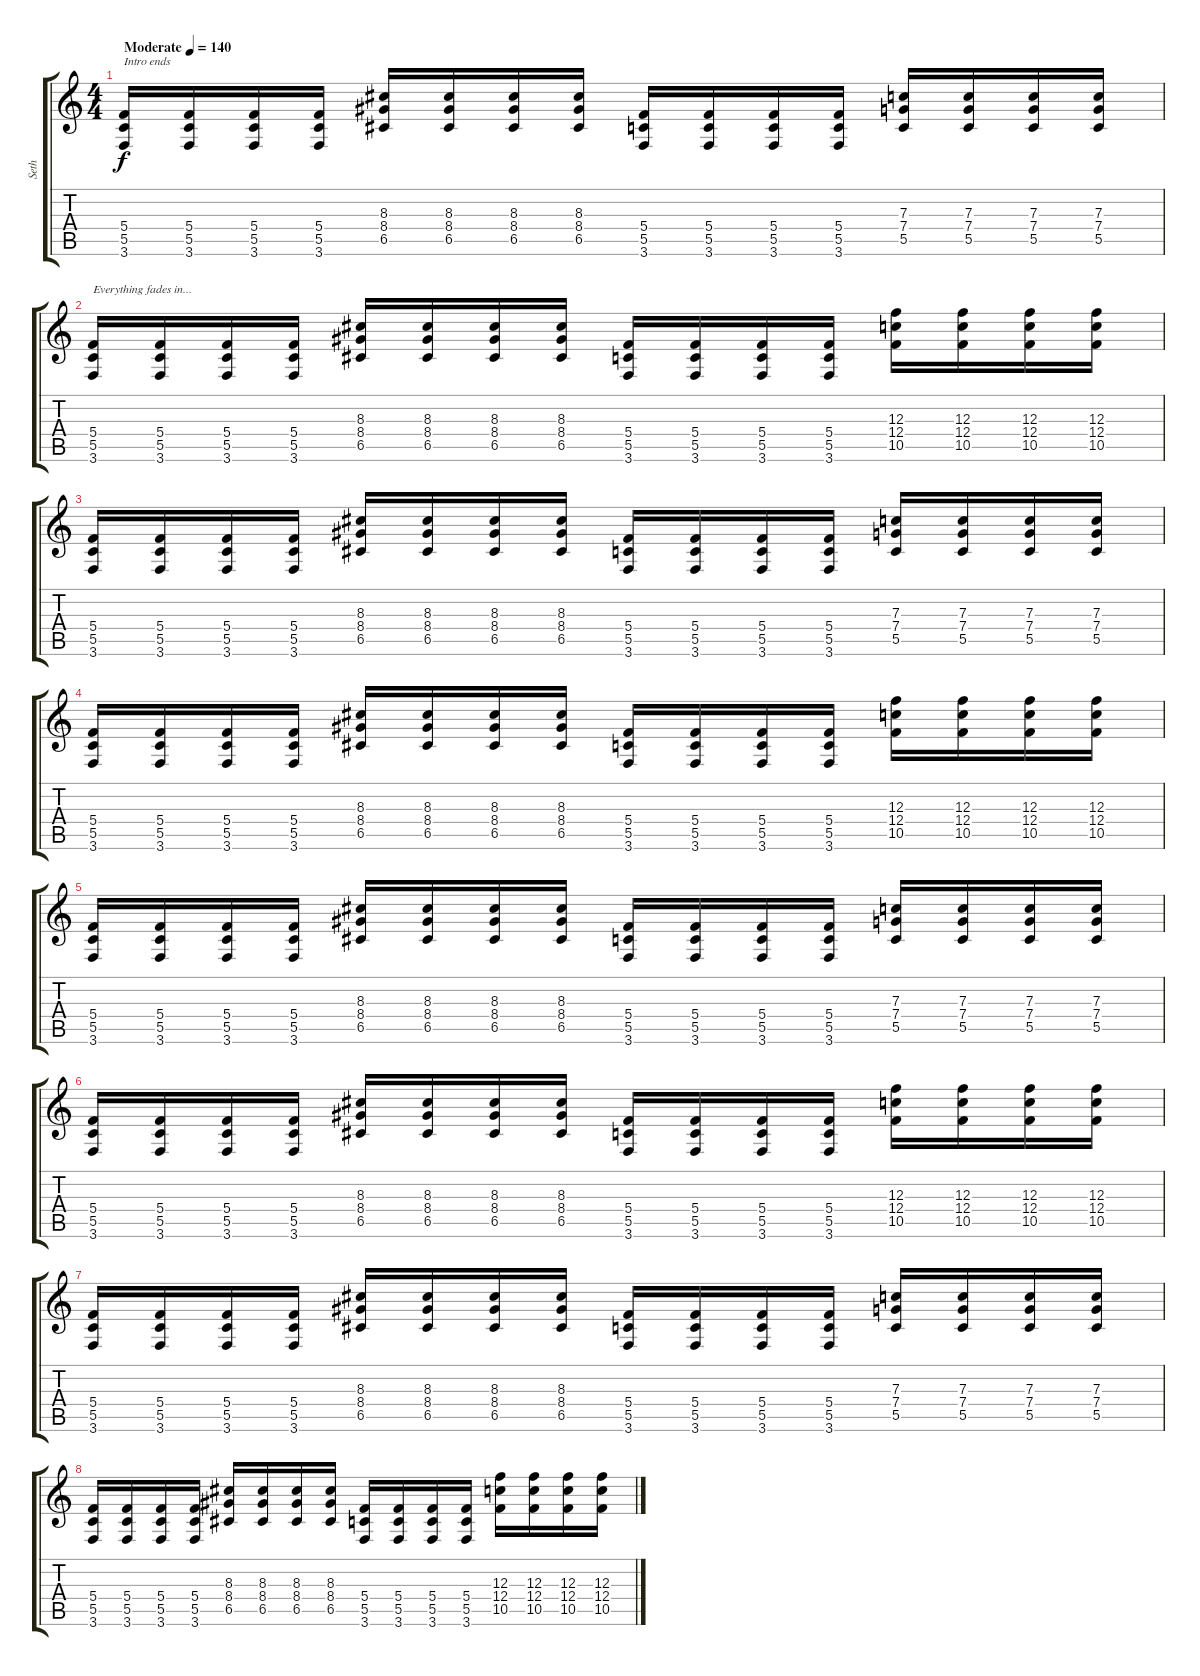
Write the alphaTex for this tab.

\track ("Seth" "Seth") {instrument distortionguitar}
\staff {score tabs}
\tuning (D4 A3 F3 C3 G2 D2) {hide}
\ts (4 4)
\tempo (140 "Moderate")
\clef g2
\ks c
(5.4 5.5 3.6).16{txt "Intro ends" dy f volume 7 instrument distortionguitar} (5.4 5.5 3.6).16 (5.4 5.5 3.6).16 (5.4 5.5 3.6).16 (8.3 8.4 6.5).16 (8.3 8.4 6.5).16 (8.3 8.4 6.5).16 (8.3 8.4 6.5).16 (5.4 5.5 3.6).16 (5.4 5.5 3.6).16 (5.4 5.5 3.6).16 (5.4 5.5 3.6).16 (7.3 7.4 5.5).16 (7.3 7.4 5.5).16 (7.3 7.4 5.5).16 (7.3 7.4 5.5).16 |
(5.4 5.5 3.6).16{txt "Everything fades in..."} (5.4 5.5 3.6).16 (5.4 5.5 3.6).16 (5.4 5.5 3.6).16 (8.3 8.4 6.5).16 (8.3 8.4 6.5).16 (8.3 8.4 6.5).16 (8.3 8.4 6.5).16 (5.4 5.5 3.6).16 (5.4 5.5 3.6).16 (5.4 5.5 3.6).16 (5.4 5.5 3.6).16 (12.3 12.4 10.5).16 (12.3 12.4 10.5).16 (12.3 12.4 10.5).16 (12.3 12.4 10.5).16 |
(5.4 5.5 3.6).16{volume 9} (5.4 5.5 3.6).16 (5.4 5.5 3.6).16 (5.4 5.5 3.6).16 (8.3 8.4 6.5).16 (8.3 8.4 6.5).16 (8.3 8.4 6.5).16 (8.3 8.4 6.5).16 (5.4 5.5 3.6).16 (5.4 5.5 3.6).16 (5.4 5.5 3.6).16 (5.4 5.5 3.6).16 (7.3 7.4 5.5).16 (7.3 7.4 5.5).16 (7.3 7.4 5.5).16 (7.3 7.4 5.5).16 |
(5.4 5.5 3.6).16 (5.4 5.5 3.6).16 (5.4 5.5 3.6).16 (5.4 5.5 3.6).16 (8.3 8.4 6.5).16 (8.3 8.4 6.5).16 (8.3 8.4 6.5).16 (8.3 8.4 6.5).16 (5.4 5.5 3.6).16 (5.4 5.5 3.6).16 (5.4 5.5 3.6).16 (5.4 5.5 3.6).16 (12.3 12.4 10.5).16 (12.3 12.4 10.5).16 (12.3 12.4 10.5).16 (12.3 12.4 10.5).16 |
(5.4 5.5 3.6).16{volume 11} (5.4 5.5 3.6).16 (5.4 5.5 3.6).16 (5.4 5.5 3.6).16 (8.3 8.4 6.5).16 (8.3 8.4 6.5).16 (8.3 8.4 6.5).16 (8.3 8.4 6.5).16 (5.4 5.5 3.6).16 (5.4 5.5 3.6).16 (5.4 5.5 3.6).16 (5.4 5.5 3.6).16 (7.3 7.4 5.5).16 (7.3 7.4 5.5).16 (7.3 7.4 5.5).16 (7.3 7.4 5.5).16 |
(5.4 5.5 3.6).16 (5.4 5.5 3.6).16 (5.4 5.5 3.6).16 (5.4 5.5 3.6).16 (8.3 8.4 6.5).16 (8.3 8.4 6.5).16 (8.3 8.4 6.5).16 (8.3 8.4 6.5).16 (5.4 5.5 3.6).16 (5.4 5.5 3.6).16 (5.4 5.5 3.6).16 (5.4 5.5 3.6).16 (12.3 12.4 10.5).16 (12.3 12.4 10.5).16 (12.3 12.4 10.5).16 (12.3 12.4 10.5).16 |
(5.4 5.5 3.6).16{volume 13} (5.4 5.5 3.6).16 (5.4 5.5 3.6).16 (5.4 5.5 3.6).16 (8.3 8.4 6.5).16 (8.3 8.4 6.5).16 (8.3 8.4 6.5).16 (8.3 8.4 6.5).16 (5.4 5.5 3.6).16 (5.4 5.5 3.6).16 (5.4 5.5 3.6).16 (5.4 5.5 3.6).16 (7.3 7.4 5.5).16 (7.3 7.4 5.5).16 (7.3 7.4 5.5).16 (7.3 7.4 5.5).16 |
(5.4 5.5 3.6).16 (5.4 5.5 3.6).16 (5.4 5.5 3.6).16 (5.4 5.5 3.6).16 (8.3 8.4 6.5).16 (8.3 8.4 6.5).16 (8.3 8.4 6.5).16 (8.3 8.4 6.5).16 (5.4 5.5 3.6).16 (5.4 5.5 3.6).16 (5.4 5.5 3.6).16 (5.4 5.5 3.6).16 (12.3 12.4 10.5).16 (12.3 12.4 10.5).16 (12.3 12.4 10.5).16 (12.3 12.4 10.5).16
